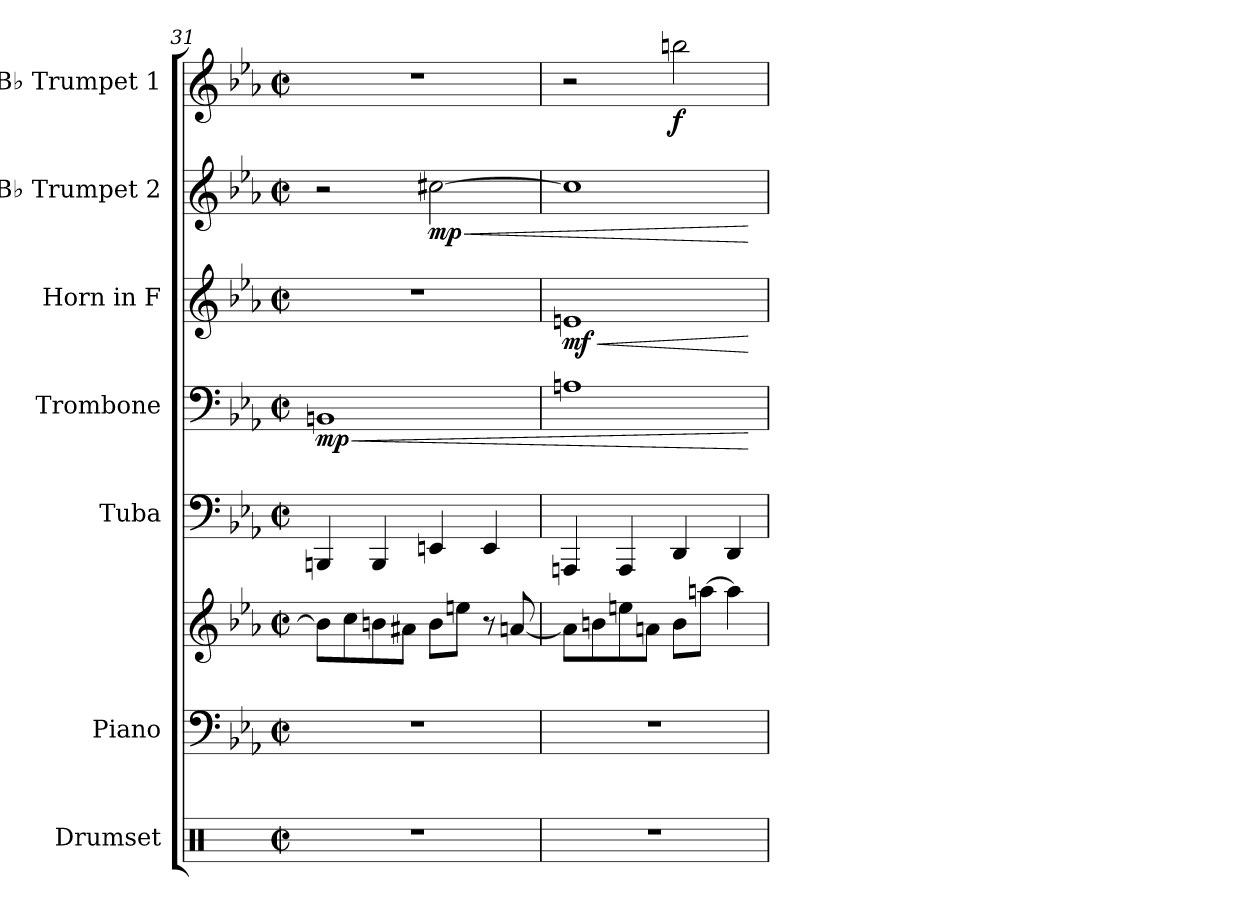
**kern	**kern	**kern	**kern	**kern	**dynam	**kern	**dynam	**kern	**dynam	**kern	**dynam
*part7	*part6	*part6	*part5	*part4	*part4	*part3	*part3	*part2	*part2	*part1	*part1
*staff8	*staff7	*staff6	*staff5	*staff4	*staff4	*staff3	*staff3	*staff2	*staff2	*staff1	*staff1
*I"Drumset	*I"Piano	*	*I"Tuba	*I"Trombone	*	*I"Horn in F	*	*I"B♭ Trumpet 2	*	*I"B♭ Trumpet 1	*
*I'Drs.	*I'Pno.	*	*I'Tba.	*I'Tbn.	*	*	*	*I'B♭ Tpt. 2	*	*I'B♭ Tpt. 1	*
!!LO:PB:g=z
*clefX	*clefF4	*clefG2	*clefF4	*clefF4	*	*clefG2	*	*clefG2	*	*clefG2	*
*	*	*	*	*	*	*ITrd4c7	*	*ITrd1c2	*	*ITrd1c2	*
*k[]	*k[b-e-a-]	*k[b-e-a-]	*k[b-e-a-]	*k[b-e-a-]	*	*k[b-e-a-d-]	*	*k[b-e-a-d-g-]	*	*k[b-e-a-d-g-]	*
*M2/2	*M2/2	*M2/2	*M2/2	*M2/2	*	*M2/2	*	*M2/2	*	*M2/2	*
*met(c|)	*met(c|)	*met(c|)	*met(c|)	*met(c|)	*	*met(c|)	*	*met(c|)	*	*met(c|)	*
=31	=31	=31	=31	=31	=31	=31	=31	=31	=31	=31	=31
!	!	!	!	!	!LO:HP:b	!	!	!	!	!	!
!	!	!	!	!	!LO:DY:n=1:b	!	!	!	!	!	!
1r	1r	8b\L]	4BBBn/	1BBn	< mp	1r	.	2r	.	1r	.
.	.	8cc\	.	.	.	.	.	.	.	.	.
.	.	8bn\	4BBB/	.	.	.	.	.	.	.	.
.	.	8a#X\J	.	.	.	.	.	.	.	.	.
!	!	!	!	!	!	!	!	!	!LO:HP:b	!	!
!	!	!	!	!	!	!	!	!	!LO:DY:n=1:b	!	!
.	.	8b\L	4EEn/	.	.	.	.	[2bn\	< mp	.	.
.	.	8een\J	.	.	.	.	.	.	.	.	.
.	.	8r	4EE/	.	.	.	.	.	.	.	.
.	.	[8an/	.	.	.	.	.	.	.	.	.
=32	=32	=32	=32	=32	=32	=32	=32	=32	=32	=32	=32
!	!	!	!	!	!	!	!LO:HP:b	!	!	!	!
!	!	!	!	!	!	!	!LO:DY:n=1:b	!	!	!	!
1r	1r	8a\L]	4AAAn/	1An	.	1An	< mf	1b]	.	2r	.
.	.	8bn\	.	.	.	.	.	.	.	.	.
.	.	8een\	4AAA/	.	.	.	.	.	.	.	.
.	.	8an\J	.	.	.	.	.	.	.	.	.
!	!	!	!	!	!	!	!	!	!	!	!LO:DY:b
.	.	8b\L	4DD/	.	.	.	.	.	.	2aan\	f
.	.	[8aan\J	.	.	.	.	.	.	.	.	.
.	.	4aa\]	4DD/	.	.	.	.	.	.	.	.
.	.	.	.	.	[	.	[	.	[	.	.
=	=	=	=	=	=	=	=	=	=	=	=
*-	*-	*-	*-	*-	*-	*-	*-	*-	*-	*-	*-
